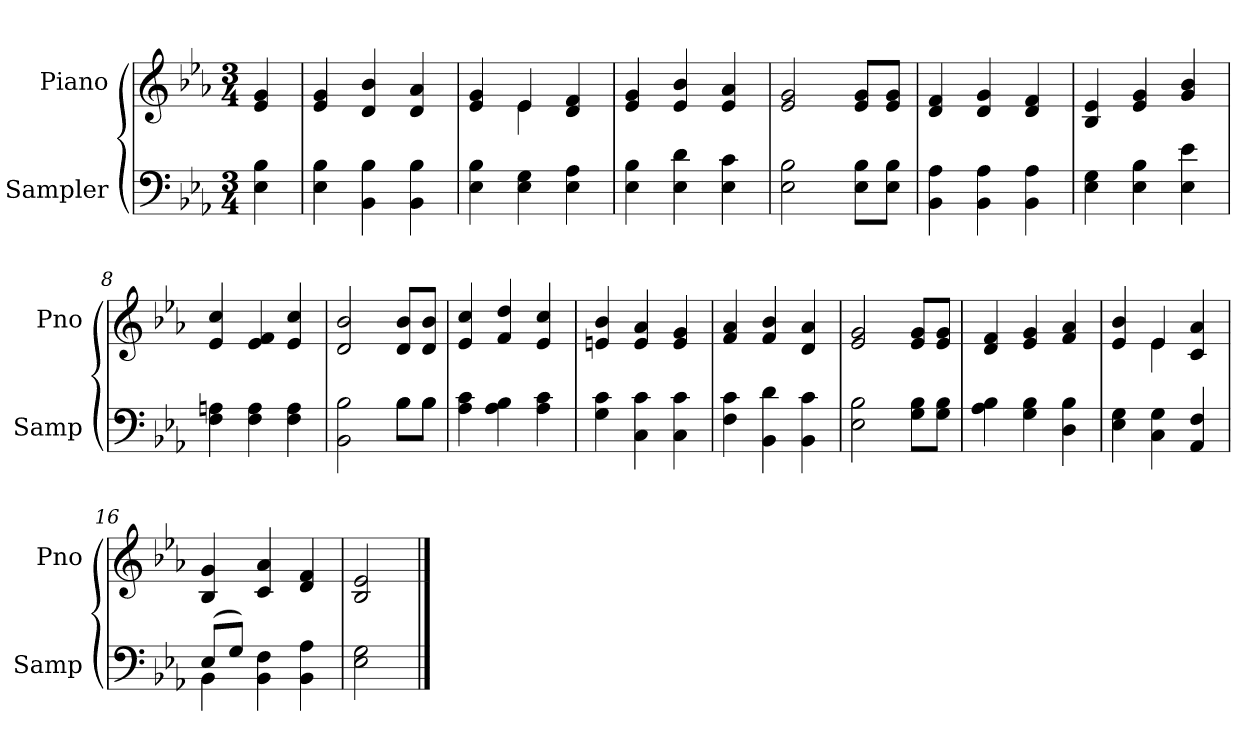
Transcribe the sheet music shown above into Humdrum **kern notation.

**kern	**kern
*part2	*part1
*staff2	*staff1
*I"Sampler	*I"Piano
*I'Samp	*I'Pno
*clefF4	*clefG2
*k[b-e-a-]	*k[b-e-a-]
*E-:	*E-:
*M3/4	*M3/4
=1	=1
4E- 4B-	4e- 4g
=2	=2
4E- 4B-	4e- 4g
4BB- 4B-	4d 4b-
4BB- 4B-	4d 4a-
=3	=3
*	*^
4E- 4B-	4e- 4g	4ryy
4E- 4G	4e-/	4e-
4E- 4A-	4d 4f	4ryy
*	*v	*v
=4	=4
4E- 4B-	4e- 4g
4E- 4d	4e- 4b-
4E- 4c	4e- 4a-
=5	=5
2E- 2B-	2e- 2g
8E-\ 8B-\L	8e-/ 8g/L
8E-\ 8B-\J	8e-/ 8g/J
=6	=6
4BB- 4A-	4d 4f
4BB- 4A-	4d 4g
4BB- 4A-	4d 4f
=7	=7
4E- 4G	4B- 4e-
4E- 4B-	4e- 4g
4E- 4e-	4g 4b-
=8	=8
4F 4An	4e- 4cc
4F 4A	4e- 4f
4F 4A	4e- 4cc
=9	=9
*^	*
2BB- 2B-	2ryy	2d 2b-
8B-\L	8B-\L	8d/ 8b-/L
8B-\J	8B-\J	8d/ 8b-/J
*v	*v	*
=10	=10
4A- 4c	4e- 4cc
4A- 4B-	4f 4dd
4A- 4c	4e- 4cc
=11	=11
4G 4c	4en 4b-
4C 4c	4e 4a-
4C 4c	4e 4g
=12	=12
4F 4c	4f 4a-
4BB- 4d	4f 4b-
4BB- 4c	4d 4a-
=13	=13
2E- 2B-	2e- 2g
8G\ 8B-\L	8e-/ 8g/L
8G\ 8B-\J	8e-/ 8g/J
=14	=14
4A- 4B-	4d 4f
4G 4B-	4e- 4g
4D 4B-	4f 4a-
=15	=15
*	*^
4E- 4G	4e- 4b-	4ryy
4C 4G	4e-/	4e-
4AA- 4F	4c 4a-	4ryy
*	*v	*v
=16	=16
*^	*
(8E-/L	4BB-	4B- 4g
8G/J)	.	.
4BB- 4F	2ryy	4c 4a-
4BB- 4A-	.	4d 4f
*v	*v	*
=17	=17
2E- 2G	2B- 2e-
==	==
*-	*-
